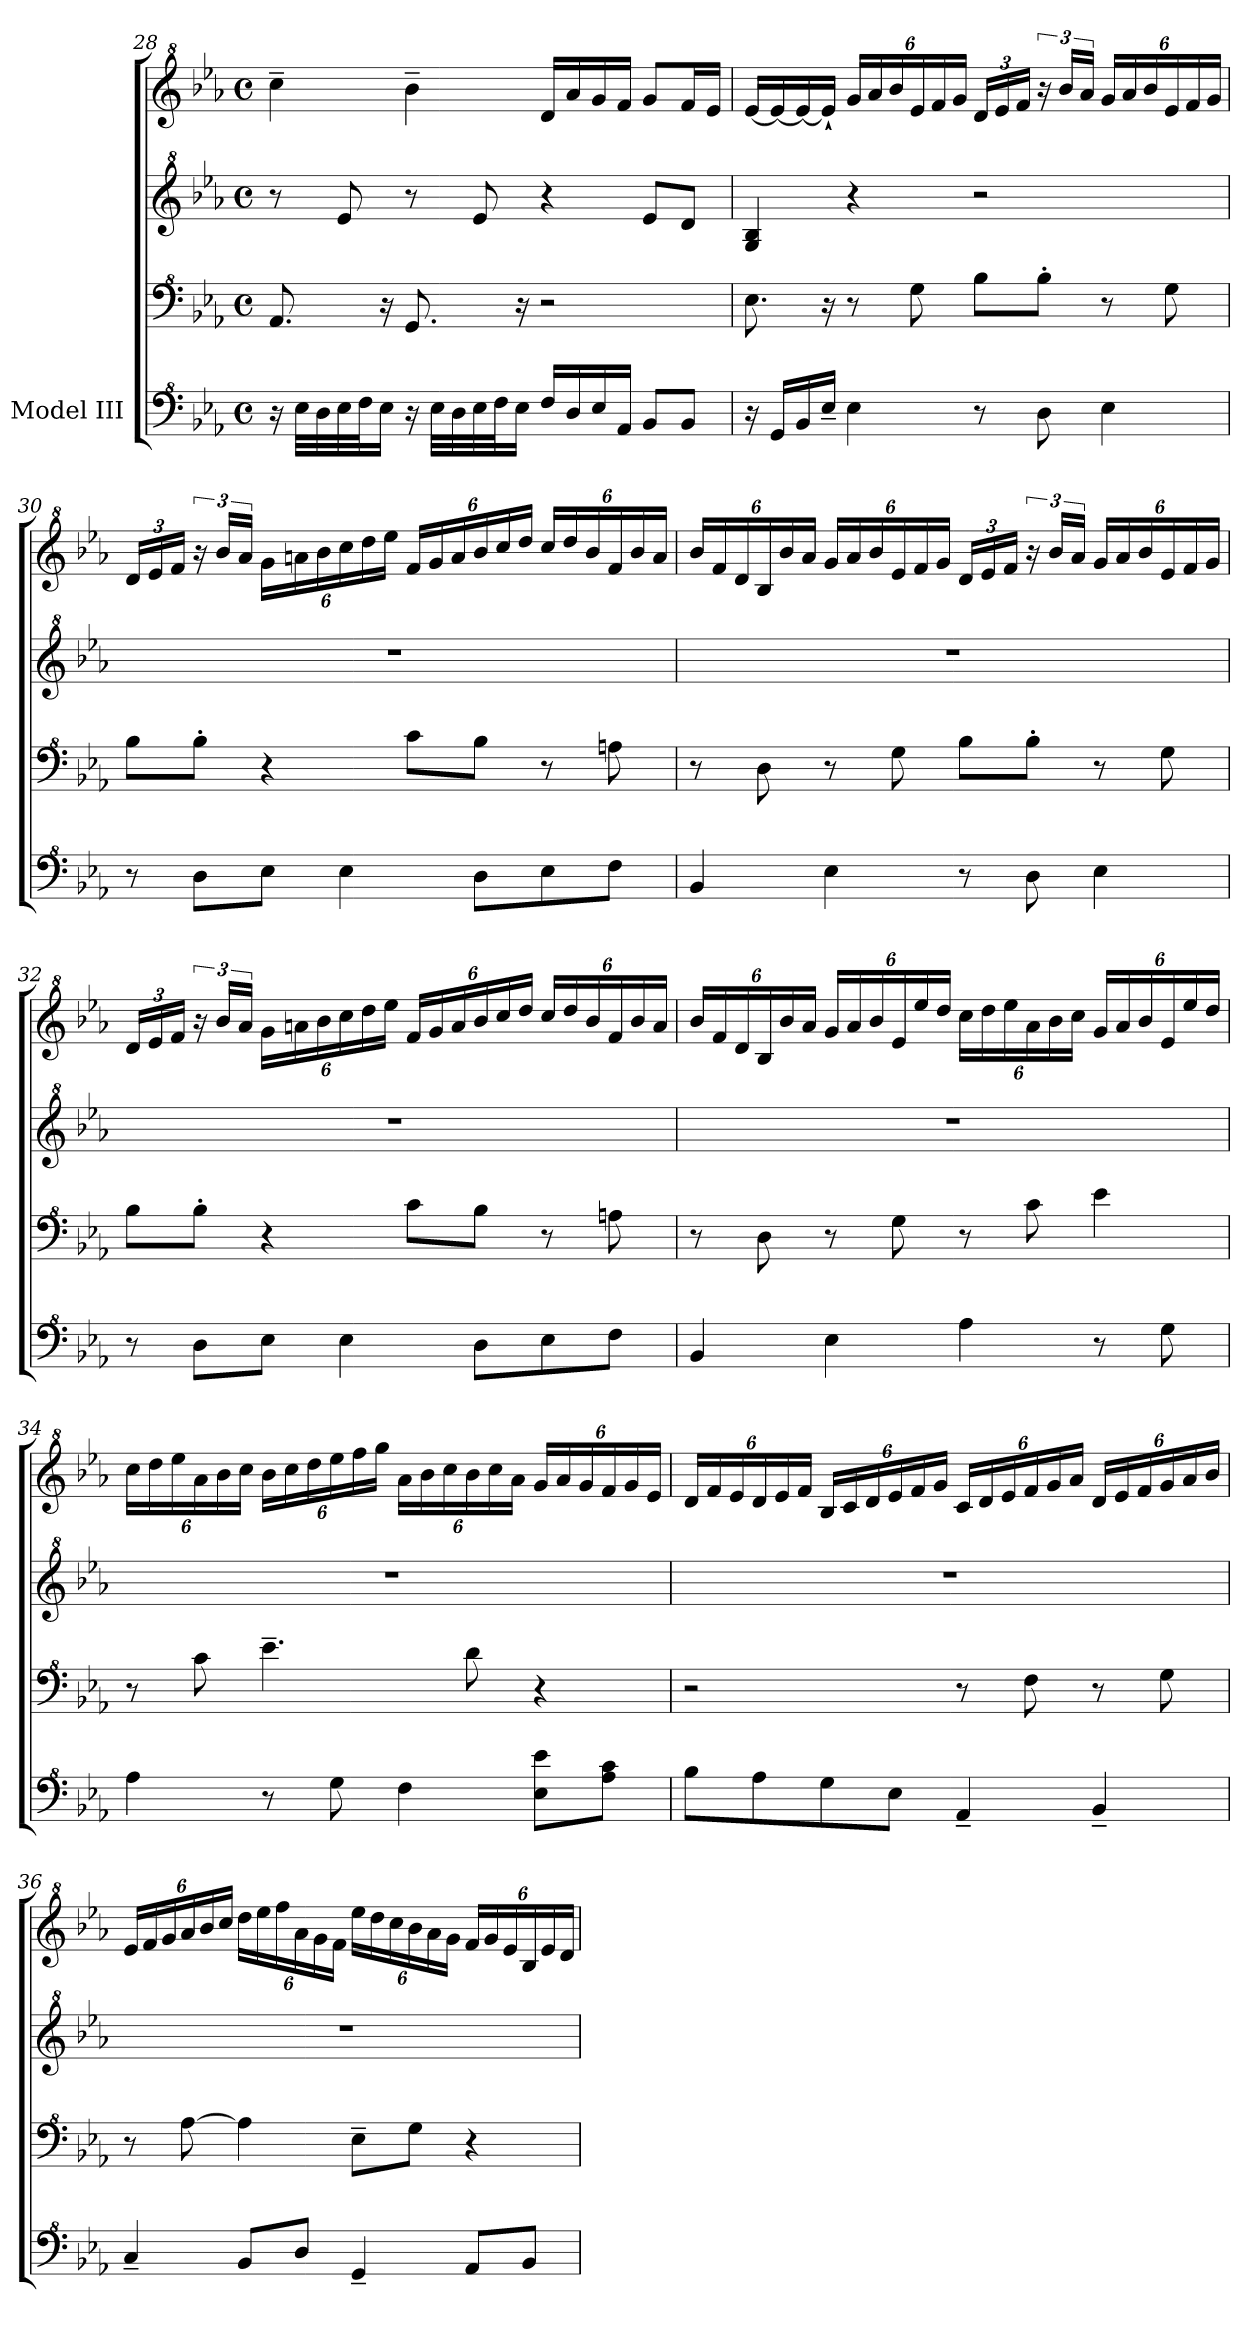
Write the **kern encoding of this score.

**kern	**kern	**kern	**kern
*part1	*part1	*part1	*part1
*staff4	*staff3	*staff2	*staff1
*I"Model III	*	*	*
*clefF^4	*clefF^4	*clefG^2	*clefG^2
*k[b-e-a-]	*k[b-e-a-]	*k[b-e-a-]	*k[b-e-a-]
*M4/4	*M4/4	*M4/4	*M4/4
*met(c)	*met(c)	*met(c)	*met(c)
=28	=28	=28	=28
16r	8.A-/	8r	4ccc~\
32e-\LLL	.	.	.
32d\	.	.	.
32e-\	.	8ee-/	.
32f\J	.	.	.
16e-\JJ	16r	.	.
16r	8.G/	8r	4bb-~\
32e-\LLL	.	.	.
32d\	.	.	.
32e-\	.	8ee-/	.
32f\J	.	.	.
16e-\JJ	16r	.	.
*	*	*	*MM72
16f/LL	2r	4r	16dd/LL
16d/	.	.	16aa-/
16e-/	.	.	16gg/
16A-/JJ	.	.	16ff/JJ
*	*	*	*MM64
8B-/L	.	8ee-/L	8gg/L
*	*	*	*MM50
8B-/J	.	8dd/J	16ff/L
.	.	.	16ee-/JJ
!!LO:PB:g=z
=29	=29	=29	=29
*	*	*	*MM40
16r	8.e-\	4g/ 4b-/	[16ee-/LL
*	*	*	*MM48
16G/LL	.	.	16ee-/_
*	*	*	*MM56
16B-/	.	.	16ee-/_
*	*	*	*MM36
16e-~/JJ	16r	.	16ee-`/JJ]
*	*	*	*Xbrackettup
*	*	*	*MM80
4e-\	8r	4r	24gg/LL
.	.	.	24aa-/
.	.	.	24bb-/
.	8g\	.	24ee-/
.	.	.	24ff/
.	.	.	24gg/JJ
*	*	*	*brackettup
8r	8b-\L	2r	24dd/LL
.	.	.	24ee-/
.	.	.	24ff/JJ
8d\	8b-'\J	.	24r
.	.	.	24bb-/LL
.	.	.	24aa-/JJ
*	*	*	*Xbrackettup
4e-\	8r	.	24gg/LL
.	.	.	24aa-/
.	.	.	24bb-/
.	8g\	.	24ee-/
.	.	.	24ff/
.	.	.	24gg/JJ
=30	=30	=30	=30
*	*	*	*brackettup
8r	8b-\L	1r	24dd/LL
.	.	.	24ee-/
.	.	.	24ff/JJ
8d\L	8b-'\J	.	24r
.	.	.	24bb-/LL
.	.	.	24aa-/JJ
*	*	*	*Xbrackettup
8e-\J	4r	.	24gg\LL
.	.	.	24aan\
.	.	.	24bb-\
4e-\	.	.	24ccc\
.	.	.	24ddd\
.	.	.	24eee-\JJ
.	8cc\L	.	24ff/LL
.	.	.	24gg/
.	.	.	24aa/
8d\L	8b-\J	.	24bb-/
.	.	.	24ccc/
.	.	.	24ddd/JJ
8e-\	8r	.	24ccc/LL
.	.	.	24ddd/
.	.	.	24bb-/
8f\J	8an\	.	24ff/
.	.	.	24bb-/
.	.	.	24aa/JJ
!!LO:LB:g=z
=31	=31	=31	=31
4B-/	8r	1r	24bb-/LL
.	.	.	24ff/
.	.	.	24dd/
.	8d\	.	24b-/
.	.	.	24bb-/
.	.	.	24aa-/JJ
4e-\	8r	.	24gg/LL
.	.	.	24aa-/
.	.	.	24bb-/
.	8g\	.	24ee-/
.	.	.	24ff/
.	.	.	24gg/JJ
*	*	*	*brackettup
8r	8b-\L	.	24dd/LL
.	.	.	24ee-/
.	.	.	24ff/JJ
8d\	8b-'\J	.	24r
.	.	.	24bb-/LL
.	.	.	24aa-/JJ
*	*	*	*Xbrackettup
4e-\	8r	.	24gg/LL
.	.	.	24aa-/
.	.	.	24bb-/
.	8g\	.	24ee-/
.	.	.	24ff/
.	.	.	24gg/JJ
=32	=32	=32	=32
*	*	*	*brackettup
8r	8b-\L	1r	24dd/LL
.	.	.	24ee-/
.	.	.	24ff/JJ
8d\L	8b-'\J	.	24r
.	.	.	24bb-/LL
.	.	.	24aa-/JJ
*	*	*	*Xbrackettup
8e-\J	4r	.	24gg\LL
.	.	.	24aan\
.	.	.	24bb-\
4e-\	.	.	24ccc\
.	.	.	24ddd\
.	.	.	24eee-\JJ
.	8cc\L	.	24ff/LL
.	.	.	24gg/
.	.	.	24aa/
8d\L	8b-\J	.	24bb-/
.	.	.	24ccc/
.	.	.	24ddd/JJ
8e-\	8r	.	24ccc/LL
.	.	.	24ddd/
.	.	.	24bb-/
8f\J	8an\	.	24ff/
.	.	.	24bb-/
.	.	.	24aa/JJ
!!LO:LB:g=z
=33	=33	=33	=33
4B-/	8r	1r	24bb-/LL
.	.	.	24ff/
.	.	.	24dd/
.	8d\	.	24b-/
.	.	.	24bb-/
.	.	.	24aa-/JJ
4e-\	8r	.	24gg/LL
.	.	.	24aa-/
.	.	.	24bb-/
.	8g\	.	24ee-/
.	.	.	24eee-/
.	.	.	24ddd/JJ
4a-\	8r	.	24ccc\LL
.	.	.	24ddd\
.	.	.	24eee-\
.	8cc\	.	24aa-\
.	.	.	24bb-\
.	.	.	24ccc\JJ
8r	4ee-\	.	24gg/LL
.	.	.	24aa-/
.	.	.	24bb-/
8g\	.	.	24ee-/
.	.	.	24eee-/
.	.	.	24ddd/JJ
=34	=34	=34	=34
4a-\	8r	1r	24ccc\LL
.	.	.	24ddd\
.	.	.	24eee-\
.	8cc\	.	24aa-\
.	.	.	24bb-\
.	.	.	24ccc\JJ
8r	4.ee-~\	.	24bb-\LL
.	.	.	24ccc\
.	.	.	24ddd\
8g\	.	.	24eee-\
.	.	.	24fff\
.	.	.	24ggg\JJ
4f\	.	.	24aa-\LL
.	.	.	24bb-\
.	.	.	24ccc\
.	8dd\	.	24bb-\
.	.	.	24ccc\
.	.	.	24aa-\JJ
8e-\ 8ee-\L	4r	.	24gg/LL
.	.	.	24aa-/
.	.	.	24gg/
8a-\ 8cc\J	.	.	24ff/
.	.	.	24gg/
.	.	.	24ee-/JJ
!!LO:PB:g=z
=35	=35	=35	=35
8b-\L	2r	1r	24dd/LL
.	.	.	24ff/
.	.	.	24ee-/
8a-\	.	.	24dd/
.	.	.	24ee-/
.	.	.	24ff/JJ
8g\	.	.	24b-/LL
.	.	.	24cc/
.	.	.	24dd/
8e-\J	.	.	24ee-/
.	.	.	24ff/
.	.	.	24gg/JJ
4A-~/	8r	.	24cc/LL
.	.	.	24dd/
.	.	.	24ee-/
.	8f\	.	24ff/
.	.	.	24gg/
.	.	.	24aa-/JJ
4B-~/	8r	.	24dd/LL
.	.	.	24ee-/
.	.	.	24ff/
.	8g\	.	24gg/
.	.	.	24aa-/
.	.	.	24bb-/JJ
=36	=36	=36	=36
4c~/	8r	1r	24ee-/LL
.	.	.	24ff/
.	.	.	24gg/
.	[8a-\	.	24aa-/
.	.	.	24bb-/
.	.	.	24ccc/JJ
8B-/L	4a-\]	.	24ddd\LL
.	.	.	24eee-\
.	.	.	24fff\
8d/J	.	.	24aa-\
.	.	.	24gg\
.	.	.	24ff\JJ
4G~/	8e-~\L	.	24eee-\LL
.	.	.	24ddd\
.	.	.	24ccc\
.	8g\J	.	24bb-\
.	.	.	24aa-\
.	.	.	24gg\JJ
8A-/L	4r	.	24ff/LL
.	.	.	24gg/
.	.	.	24ee-/
8B-/J	.	.	24b-/
.	.	.	24ee-/
.	.	.	24dd/JJ
=	=	=	=
*-	*-	*-	*-
